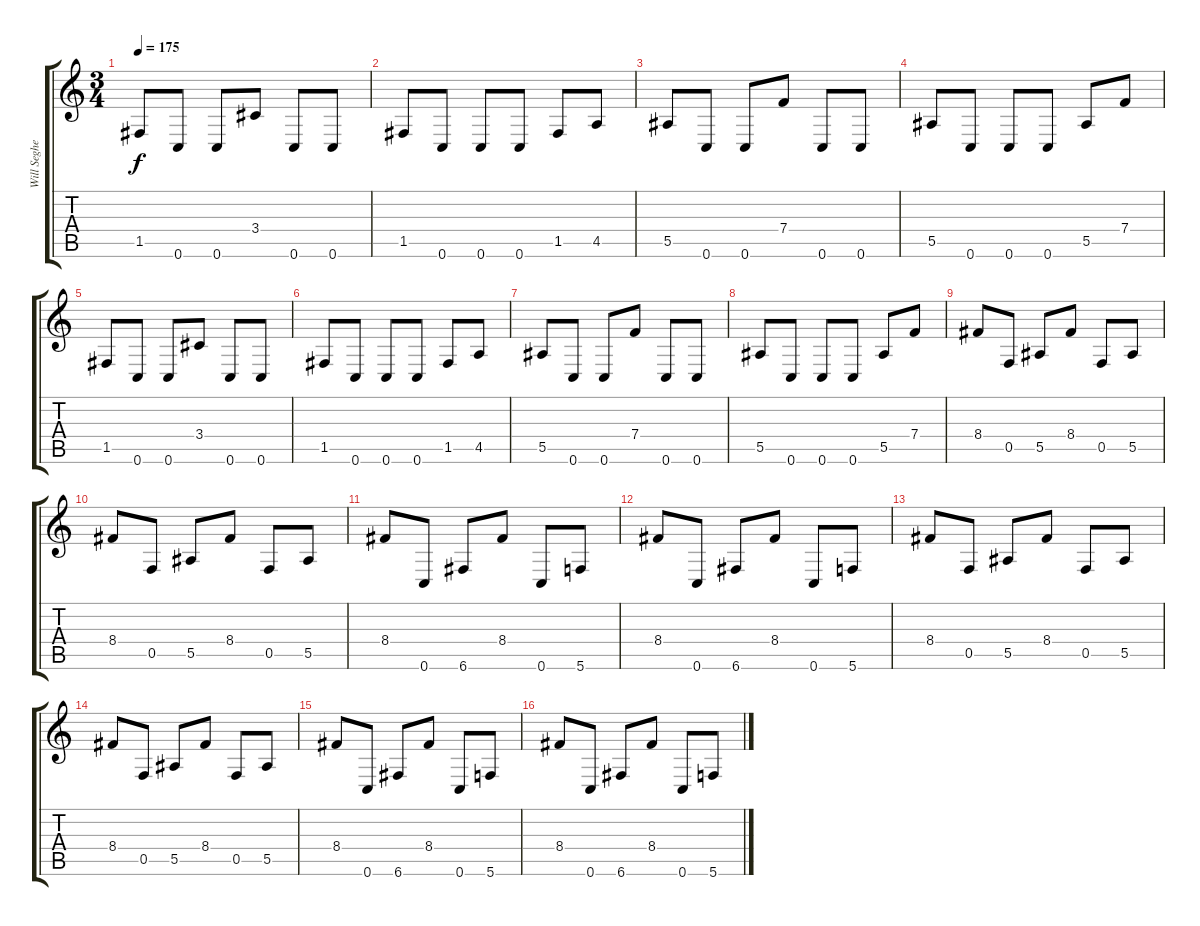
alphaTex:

\track ("Will Seghers" "Will Seghe") {instrument distortionguitar}
\staff {score tabs}
\tuning (C4 G3 Eb3 Bb2 F2 C2) {hide}
\ts (3 4)
\tempo 175
\clef g2
\ks c
1.5.8{dy f} 0.6.8 0.6.8 3.4.8 0.6.8 0.6.8 |
1.5.8 0.6.8 0.6.8 0.6.8 1.5.8 4.5.8 |
5.5.8 0.6.8 0.6.8 7.4.8 0.6.8 0.6.8 |
5.5.8 0.6.8 0.6.8 0.6.8 5.5.8 7.4.8 |
1.5.8 0.6.8 0.6.8 3.4.8 0.6.8 0.6.8 |
1.5.8 0.6.8 0.6.8 0.6.8 1.5.8 4.5.8 |
5.5.8 0.6.8 0.6.8 7.4.8 0.6.8 0.6.8 |
5.5.8 0.6.8 0.6.8 0.6.8 5.5.8 7.4.8 |
8.4.8 0.5.8 5.5.8 8.4.8 0.5.8 5.5.8 |
8.4.8 0.5.8 5.5.8 8.4.8 0.5.8 5.5.8 |
8.4.8 0.6.8 6.6.8 8.4.8 0.6.8 5.6.8 |
8.4.8 0.6.8 6.6.8 8.4.8 0.6.8 5.6.8 |
8.4.8 0.5.8 5.5.8 8.4.8 0.5.8 5.5.8 |
8.4.8 0.5.8 5.5.8 8.4.8 0.5.8 5.5.8 |
8.4.8 0.6.8 6.6.8 8.4.8 0.6.8 5.6.8 |
8.4.8 0.6.8 6.6.8 8.4.8 0.6.8 5.6.8
